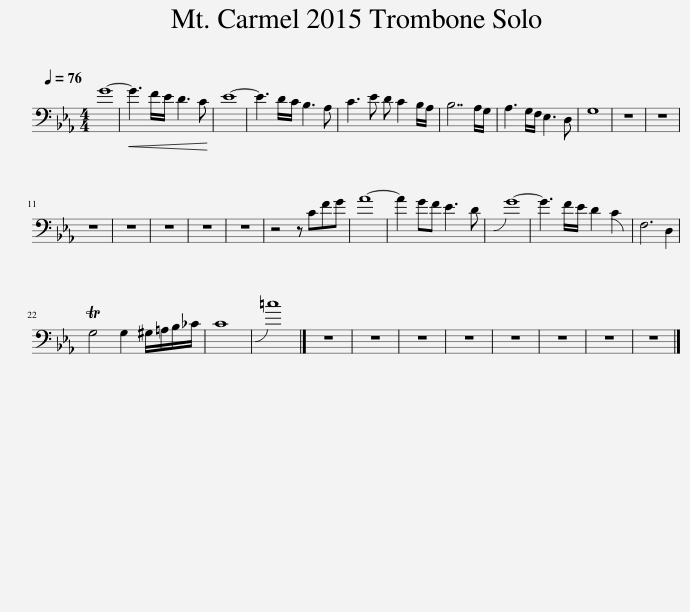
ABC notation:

X:1
L:1/8
Q:1/4=76
M:4/4
I:linebreak $
K:Eb
V:1 bass
V:1
 G8- |!<(! G3 F/E/ D3 C!<)! | E8- | E3 D/C/ B,3 A, | C3 E D C2 B,/A,/ | %5
 B,7 A,/G,/ | A,3 G,/F,/ E,3 D, | G,8 | z8 | z8 |$ %10
 z8 | z8 | z8 | z8 | z8 | %15
 z4 z CFG | A8- | A2 GF E3 D | !slide!G8- | G3 F/E/ D2 C2 | %20
 F,6 D,2 |$ TG,4 G,2 ^G,/=A,/B,/_C/ | C8 | !slide!=c8 |] z8 | %25
 z8 | z8 | z8 | z8 | z8 | %30
 z8 | z8 |] %32
